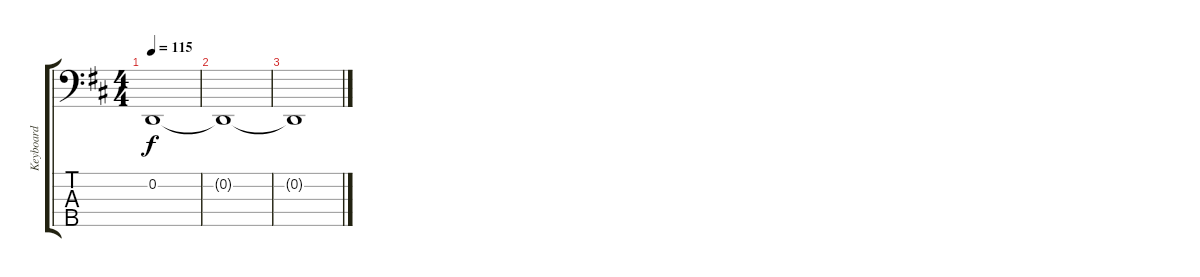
\track ("Keyboard" "Keyboard") {instrument brasssection}
\staff {score tabs}
\tuning (G2 D2 A1 E1 B0) {hide}
\ts (4 4)
\tempo 115
\clef f4
\ks d
0.2.1{dy f} |
0.2{t}.1 |
0.2{t}.1
